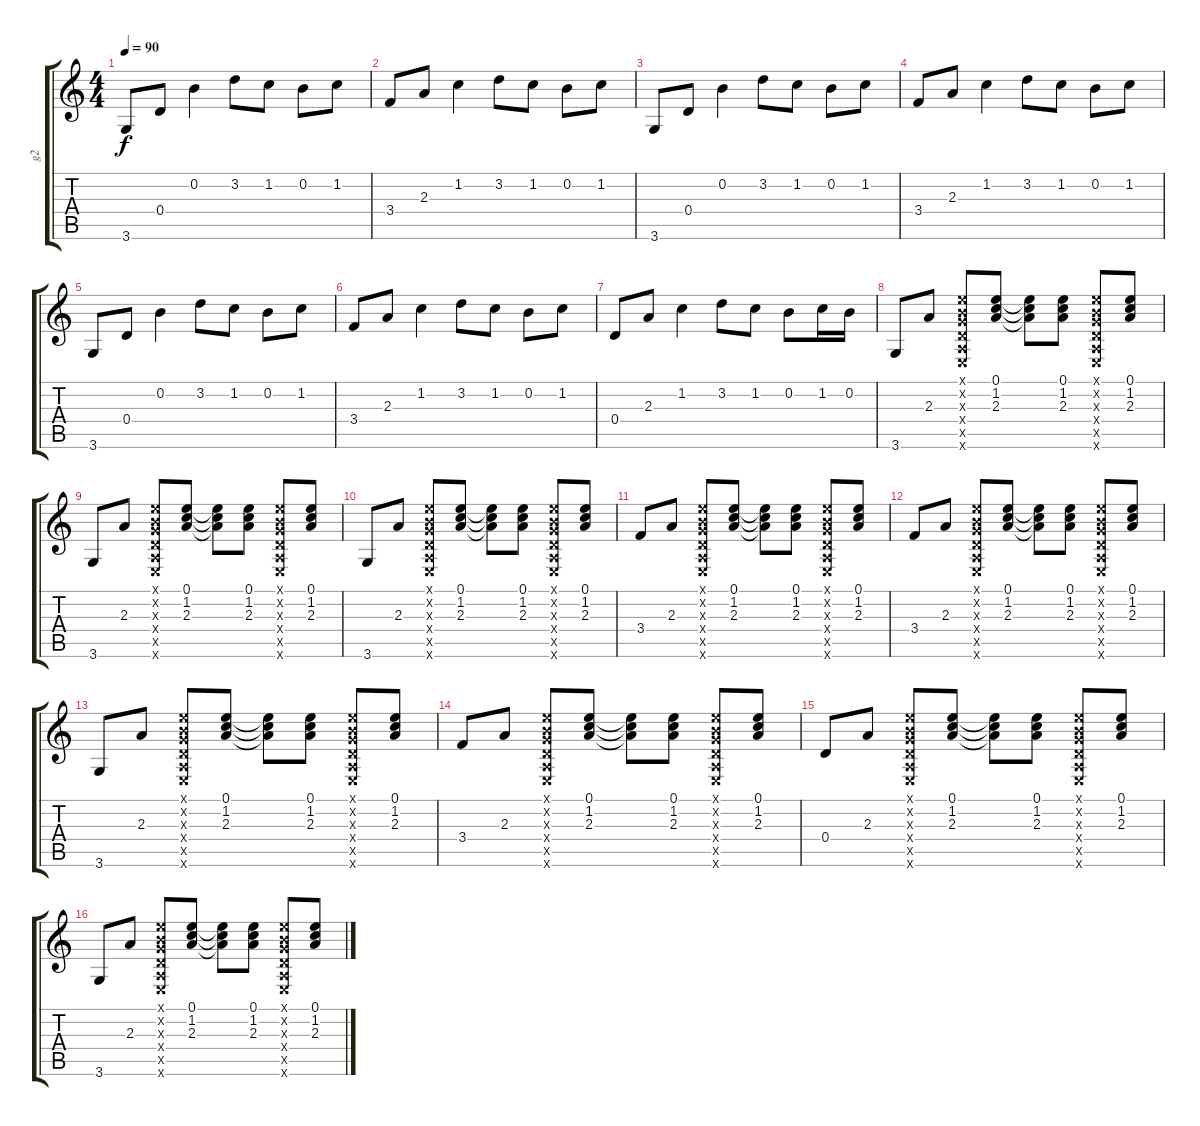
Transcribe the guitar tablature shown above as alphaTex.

\track ("g2" "g2") {instrument acousticguitarsteel}
\staff {score tabs}
\tuning (E4 B3 G3 D3 A2 E2) {hide}
\ts (4 4)
\tempo 90
\clef g2
\ks c
3.6.8{dy f} 0.4.8 0.2.4 3.2.8 1.2.8 0.2.8 1.2.8 |
3.4.8 2.3.8 1.2.4 3.2.8 1.2.8 0.2.8 1.2.8 |
3.6.8 0.4.8 0.2.4 3.2.8 1.2.8 0.2.8 1.2.8 |
3.4.8 2.3.8 1.2.4 3.2.8 1.2.8 0.2.8 1.2.8 |
3.6.8 0.4.8 0.2.4 3.2.8 1.2.8 0.2.8 1.2.8 |
3.4.8 2.3.8 1.2.4 3.2.8 1.2.8 0.2.8 1.2.8 |
0.4.8 2.3.8 1.2.4 3.2.8 1.2.8 0.2.8 1.2.16 0.2.16 |
3.6.8 2.3.8 (0.1{x} 0.2{x} 0.3{x} 0.4{x} 0.5{x} 0.6{x}).8 (0.1 1.2 2.3).8 (0.1{t} 1.2{t} 2.3{t}).8 (0.1 1.2 2.3).8 (0.1{x} 0.2{x} 0.3{x} 0.4{x} 0.5{x} 0.6{x}).8 (0.1 1.2 2.3).8 |
3.6.8 2.3.8 (0.1{x} 0.2{x} 0.3{x} 0.4{x} 0.5{x} 0.6{x}).8 (0.1 1.2 2.3).8 (0.1{t} 1.2{t} 2.3{t}).8 (0.1 1.2 2.3).8 (0.1{x} 0.2{x} 0.3{x} 0.4{x} 0.5{x} 0.6{x}).8 (0.1 1.2 2.3).8 |
3.6.8 2.3.8 (0.1{x} 0.2{x} 0.3{x} 0.4{x} 0.5{x} 0.6{x}).8 (0.1 1.2 2.3).8 (0.1{t} 1.2{t} 2.3{t}).8 (0.1 1.2 2.3).8 (0.1{x} 0.2{x} 0.3{x} 0.4{x} 0.5{x} 0.6{x}).8 (0.1 1.2 2.3).8 |
3.4.8 2.3.8 (0.1{x} 0.2{x} 0.3{x} 0.4{x} 0.5{x} 0.6{x}).8 (0.1 1.2 2.3).8 (0.1{t} 1.2{t} 2.3{t}).8 (0.1 1.2 2.3).8 (0.1{x} 0.2{x} 0.3{x} 0.4{x} 0.5{x} 0.6{x}).8 (0.1 1.2 2.3).8 |
3.4.8 2.3.8 (0.1{x} 0.2{x} 0.3{x} 0.4{x} 0.5{x} 0.6{x}).8 (0.1 1.2 2.3).8 (0.1{t} 1.2{t} 2.3{t}).8 (0.1 1.2 2.3).8 (0.1{x} 0.2{x} 0.3{x} 0.4{x} 0.5{x} 0.6{x}).8 (0.1 1.2 2.3).8 |
3.6.8 2.3.8 (0.1{x} 0.2{x} 0.3{x} 0.4{x} 0.5{x} 0.6{x}).8 (0.1 1.2 2.3).8 (0.1{t} 1.2{t} 2.3{t}).8 (0.1 1.2 2.3).8 (0.1{x} 0.2{x} 0.3{x} 0.4{x} 0.5{x} 0.6{x}).8 (0.1 1.2 2.3).8 |
3.4.8 2.3.8 (0.1{x} 0.2{x} 0.3{x} 0.4{x} 0.5{x} 0.6{x}).8 (0.1 1.2 2.3).8 (0.1{t} 1.2{t} 2.3{t}).8 (0.1 1.2 2.3).8 (0.1{x} 0.2{x} 0.3{x} 0.4{x} 0.5{x} 0.6{x}).8 (0.1 1.2 2.3).8 |
0.4.8 2.3.8 (0.1{x} 0.2{x} 0.3{x} 0.4{x} 0.5{x} 0.6{x}).8 (0.1 1.2 2.3).8 (0.1{t} 1.2{t} 2.3{t}).8 (0.1 1.2 2.3).8 (0.1{x} 0.2{x} 0.3{x} 0.4{x} 0.5{x} 0.6{x}).8 (0.1 1.2 2.3).8 |
3.6.8 2.3.8 (0.1{x} 0.2{x} 0.3{x} 0.4{x} 0.5{x} 0.6{x}).8 (0.1 1.2 2.3).8 (0.1{t} 1.2{t} 2.3{t}).8 (0.1 1.2 2.3).8 (0.1{x} 0.2{x} 0.3{x} 0.4{x} 0.5{x} 0.6{x}).8 (0.1 1.2 2.3).8
